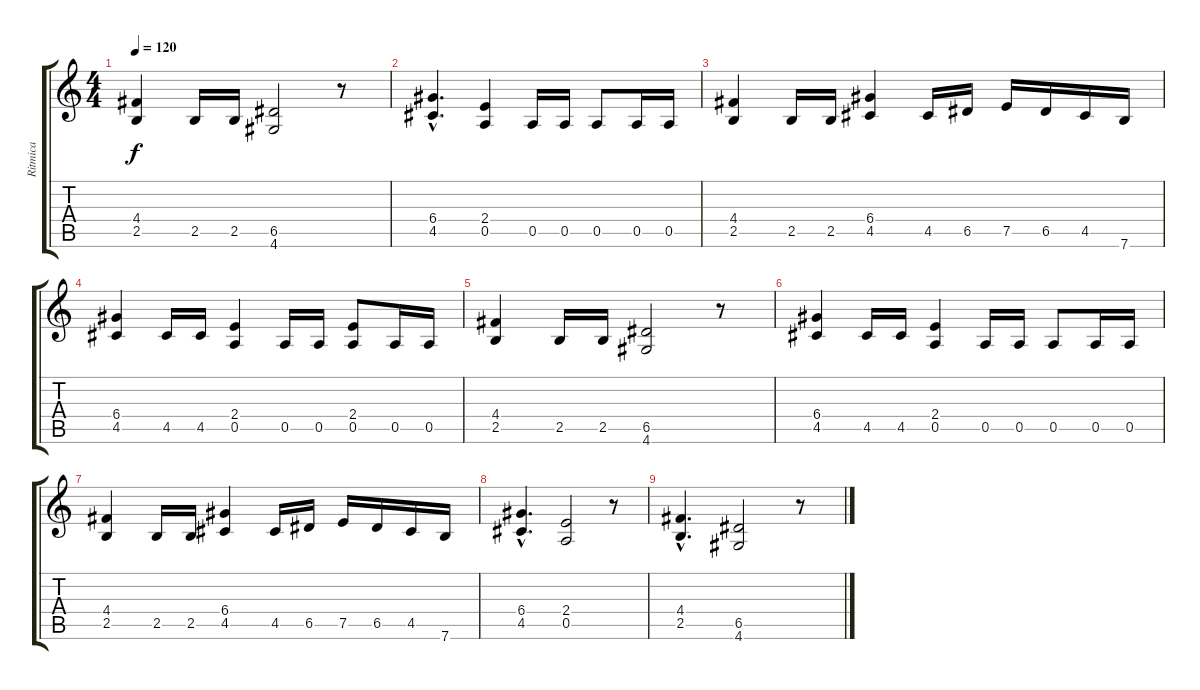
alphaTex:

\track ("Ritmica" "Ritmica") {instrument overdrivenguitar}
\staff {score tabs}
\tuning (E4 B3 G3 D3 A2 E2) {hide}
\ts (4 4)
\tempo 120
\clef g2
\ks c
(4.4 2.5).4{dy f} 2.5.16 2.5.16 (6.5 4.6).2 r.8 |
(6.4{hac} 4.5{hac}).4{d} (2.4 0.5).4 0.5.16 0.5.16 0.5.8 0.5.16 0.5.16 |
(4.4 2.5).4 2.5.16 2.5.16 (6.4 4.5).4 4.5.16 6.5.16 7.5.16 6.5.16 4.5.16 7.6.16 |
(6.4 4.5).4 4.5.16 4.5.16 (2.4 0.5).4 0.5.16 0.5.16 (2.4 0.5).8 0.5.16 0.5.16 |
(4.4 2.5).4 2.5.16 2.5.16 (6.5 4.6).2 r.8 |
(6.4 4.5).4 4.5.16 4.5.16 (2.4 0.5).4 0.5.16 0.5.16 0.5.8 0.5.16 0.5.16 |
(4.4 2.5).4 2.5.16 2.5.16 (6.4 4.5).4 4.5.16 6.5.16 7.5.16 6.5.16 4.5.16 7.6.16 |
(6.4{hac} 4.5{hac}).4{d} (2.4 0.5).2 r.8 |
(4.4{hac} 2.5{hac}).4{d} (6.5 4.6).2 r.8
